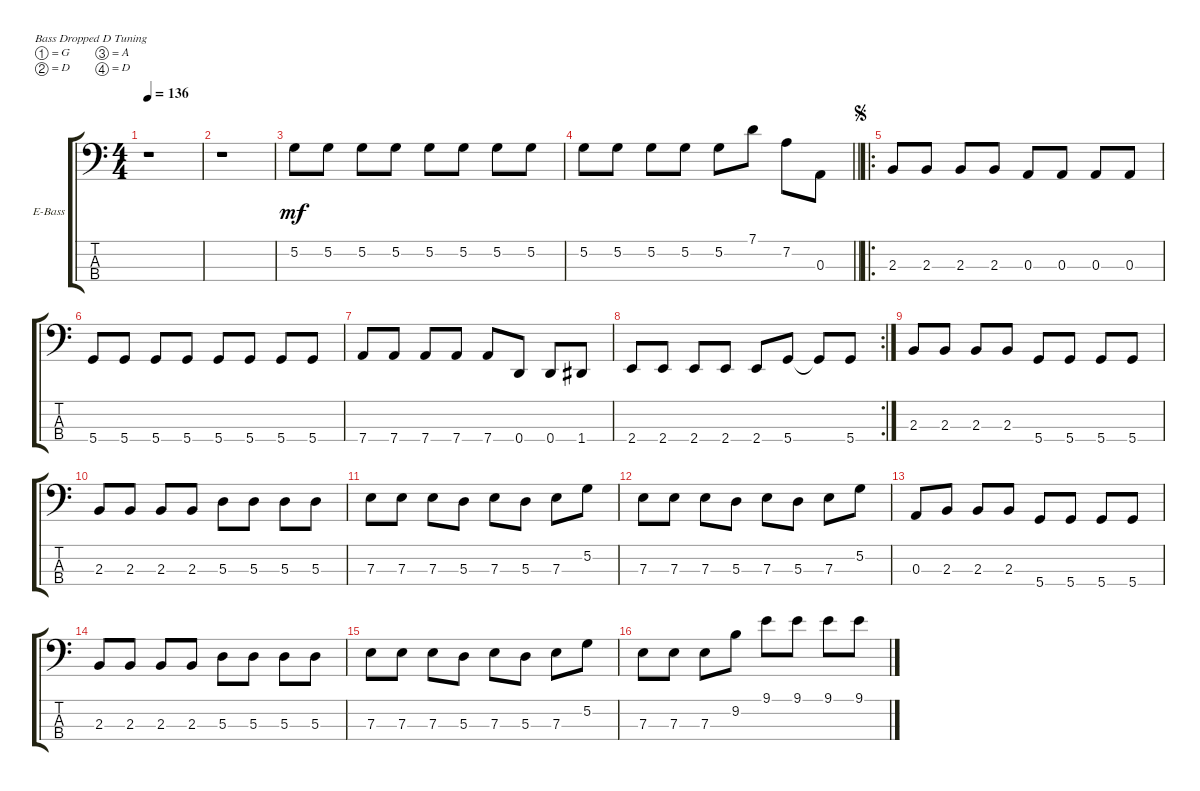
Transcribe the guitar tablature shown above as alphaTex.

\defaultSystemsLayout 4
\bracketExtendMode groupsimilarinstruments
\firstSystemTrackNameOrientation horizontal
\otherSystemsTrackNameOrientation horizontal
\track ("Electric Bass" "E-Bass") {instrument electricbassfinger}
\staff {score tabs}
\tuning (G2 D2 A1 D1)
\ts (4 4)
\tempo 136
\clef f4
\ks c
r.1{dy mf instrument electricbassfinger} |
r.1 |
5.2.8 5.2.8 5.2.8 5.2.8 5.2.8 5.2.8 5.2.8 5.2.8 |
\barLineRight lightlight
5.2.8 5.2.8 5.2.8 5.2.8 5.2.8 7.1.8 7.2.8 0.3.8 |
\ro
\jump segno
2.3.8 2.3.8 2.3.8 2.3.8 0.3.8 0.3.8 0.3.8 0.3.8 |
5.4.8 5.4.8 5.4.8 5.4.8 5.4.8 5.4.8 5.4.8 5.4.8 |
7.4.8 7.4.8 7.4.8 7.4.8 7.4.8 0.4.8 0.4.8 1.4.8 |
\rc 2
2.4.8 2.4.8 2.4.8 2.4.8 2.4.8 5.4.8 5.4{t}.8 5.4.8 |
2.3.8 2.3.8 2.3.8 2.3.8 5.4.8 5.4.8 5.4.8 5.4.8 |
2.3.8 2.3.8 2.3.8 2.3.8 5.3.8 5.3.8 5.3.8 5.3.8 |
7.3.8 7.3.8 7.3.8 5.3.8 7.3.8 5.3.8 7.3.8 5.2.8 |
7.3.8 7.3.8 7.3.8 5.3.8 7.3.8 5.3.8 7.3.8 5.2.8 |
0.3.8 2.3.8 2.3.8 2.3.8 5.4.8 5.4.8 5.4.8 5.4.8 |
2.3.8 2.3.8 2.3.8 2.3.8 5.3.8 5.3.8 5.3.8 5.3.8 |
7.3.8 7.3.8 7.3.8 5.3.8 7.3.8 5.3.8 7.3.8 5.2.8 |
7.3.8 7.3.8 7.3.8 9.2.8 9.1.8 9.1.8 9.1.8 9.1.8
